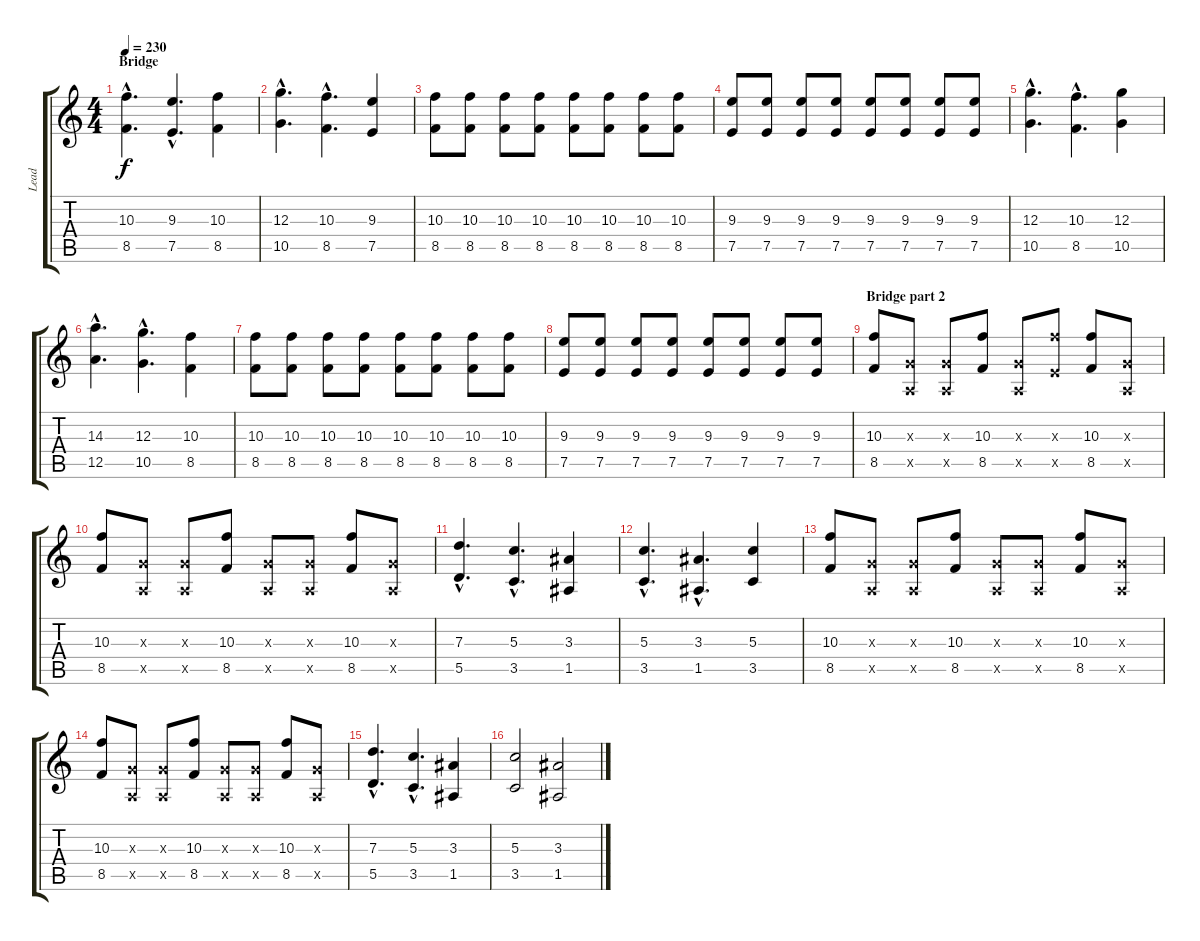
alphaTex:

\track ("Lead" "Lead") {instrument overdrivenguitar}
\staff {score tabs}
\tuning (E4 B3 G3 D3 A2 E2) {hide}
\ts (4 4)
\section ("" "Bridge")
\tempo 230
\clef g2
\ks c
(10.3{hac} 8.5{hac}).4{d dy f} (9.3{hac} 7.5{hac}).4{d} (10.3 8.5).4 |
(12.3{hac} 10.5{hac}).4{d} (10.3{hac} 8.5{hac}).4{d} (9.3 7.5).4 |
(10.3 8.5).8 (10.3 8.5).8 (10.3 8.5).8 (10.3 8.5).8 (10.3 8.5).8 (10.3 8.5).8 (10.3 8.5).8 (10.3 8.5).8 |
(9.3 7.5).8 (9.3 7.5).8 (9.3 7.5).8 (9.3 7.5).8 (9.3 7.5).8 (9.3 7.5).8 (9.3 7.5).8 (9.3 7.5).8 |
(12.3{hac} 10.5{hac}).4{d} (10.3{hac} 8.5{hac}).4{d} (12.3 10.5).4 |
(14.3{hac} 12.5{hac}).4{d} (12.3{hac} 10.5{hac}).4{d} (10.3 8.5).4 |
(10.3 8.5).8 (10.3 8.5).8 (10.3 8.5).8 (10.3 8.5).8 (10.3 8.5).8 (10.3 8.5).8 (10.3 8.5).8 (10.3 8.5).8 |
(9.3 7.5).8 (9.3 7.5).8 (9.3 7.5).8 (9.3 7.5).8 (9.3 7.5).8 (9.3 7.5).8 (9.3 7.5).8 (9.3 7.5).8 |
\section ("" "Bridge part 2")
(10.3 8.5).8 (0.3{x} 0.5{x}).8 (0.3{x} 0.5{x}).8 (10.3 8.5).8 (0.3{x} 0.5{x}).8 (10.3{x} 7.5{x}).8 (10.3 8.5).8 (0.3{x} 0.5{x}).8 |
(10.3 8.5).8 (0.3{x} 0.5{x}).8 (0.3{x} 0.5{x}).8 (10.3 8.5).8 (0.3{x} 0.5{x}).8 (0.3{x} 0.5{x}).8 (10.3 8.5).8 (0.3{x} 0.5{x}).8 |
(7.3{hac} 5.5{hac}).4{d} (5.3{hac} 3.5{hac}).4{d} (3.3 1.5).4 |
(5.3{hac} 3.5{hac}).4{d} (3.3{hac} 1.5{hac}).4{d} (5.3 3.5).4 |
(10.3 8.5).8 (0.3{x} 0.5{x}).8 (0.3{x} 0.5{x}).8 (10.3 8.5).8 (0.3{x} 0.5{x}).8 (0.3{x} 0.5{x}).8 (10.3 8.5).8 (0.3{x} 0.5{x}).8 |
(10.3 8.5).8 (0.3{x} 0.5{x}).8 (0.3{x} 0.5{x}).8 (10.3 8.5).8 (0.3{x} 0.5{x}).8 (0.3{x} 0.5{x}).8 (10.3 8.5).8 (0.3{x} 0.5{x}).8 |
(7.3{hac} 5.5{hac}).4{d} (5.3{hac} 3.5{hac}).4{d} (3.3 1.5).4 |
(5.3 3.5).2 (3.3 1.5).2
